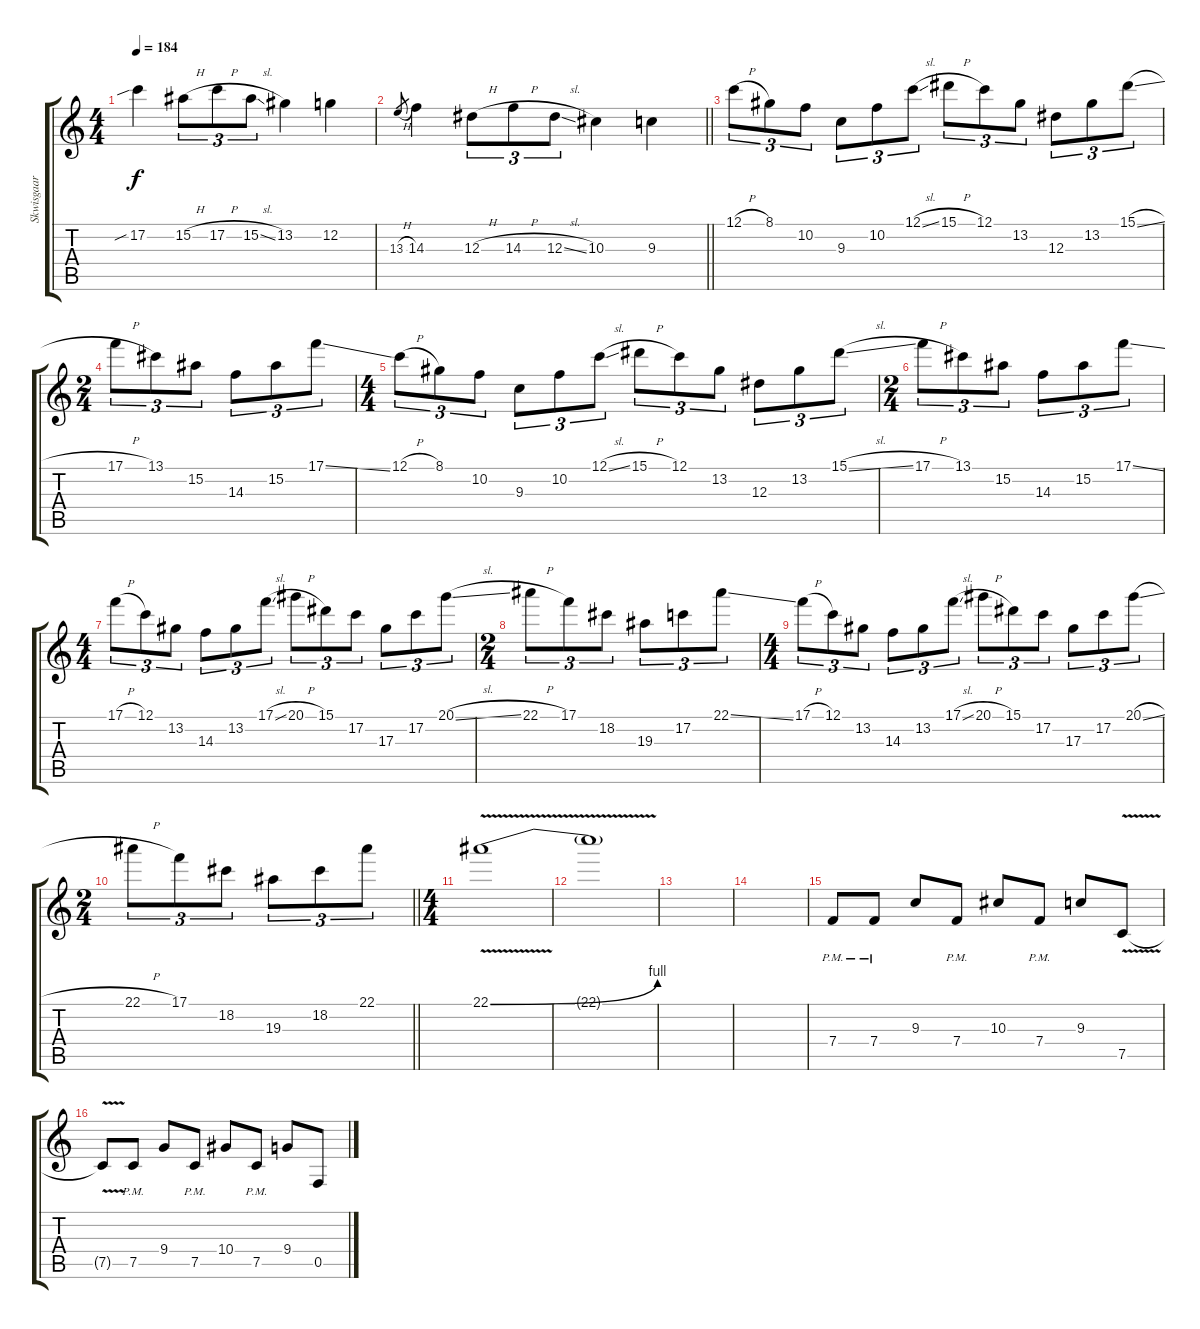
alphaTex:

\track ("Skwisgaar Skwigelf (Lead)" "Skwisgaar ") {instrument distortionguitar}
\staff {score tabs}
\tuning (C4 G3 Eb3 Bb2 F2 C2) {hide}
\ts (4 4)
\tempo 184
\clef g2
\ks aminor
17.2{sib}.4{dy f} 15.2{h}.8{tu (3 2)} 17.2{h}.8{tu (3 2)} 15.2{sl}.8{tu (3 2)} 13.2.4 12.2.4 |
\barLineRight lightlight
13.3{h}.8{gr} 14.3.4 12.3{h}.8{tu (3 2)} 14.3{h}.8{tu (3 2)} 12.3{sl}.8{tu (3 2)} 10.3.4 9.3.4 |
12.1{h}.8{tu (3 2) volume 13} 8.1.8{tu (3 2)} 10.2.8{tu (3 2)} 9.3.8{tu (3 2)} 10.2.8{tu (3 2)} 12.1{sl}.8{tu (3 2)} 15.1{h}.8{tu (3 2)} 12.1.8{tu (3 2)} 13.2.8{tu (3 2)} 12.3.8{tu (3 2)} 13.2.8{tu (3 2)} 15.1{sl}.8{tu (3 2)} |
\ts (2 4)
17.1{h}.8{tu (3 2)} 13.1.8{tu (3 2)} 15.2.8{tu (3 2)} 14.3.8{tu (3 2)} 15.2.8{tu (3 2)} 17.1{ss}.8{tu (3 2)} |
\ts (4 4)
12.1{h}.8{tu (3 2)} 8.1.8{tu (3 2)} 10.2.8{tu (3 2)} 9.3.8{tu (3 2)} 10.2.8{tu (3 2)} 12.1{sl}.8{tu (3 2)} 15.1{h}.8{tu (3 2)} 12.1.8{tu (3 2)} 13.2.8{tu (3 2)} 12.3.8{tu (3 2)} 13.2.8{tu (3 2)} 15.1{sl}.8{tu (3 2)} |
\ts (2 4)
17.1{h}.8{tu (3 2)} 13.1.8{tu (3 2)} 15.2.8{tu (3 2)} 14.3.8{tu (3 2)} 15.2.8{tu (3 2)} 17.1{ss}.8{tu (3 2)} |
\ts (4 4)
17.1{h}.8{tu (3 2)} 12.1.8{tu (3 2)} 13.2.8{tu (3 2)} 14.3.8{tu (3 2)} 13.2.8{tu (3 2)} 17.1{sl}.8{tu (3 2)} 20.1{h}.8{tu (3 2)} 15.1.8{tu (3 2)} 17.2.8{tu (3 2)} 17.3.8{tu (3 2)} 17.2.8{tu (3 2)} 20.1{sl}.8{tu (3 2)} |
\ts (2 4)
22.1{h}.8{tu (3 2)} 17.1.8{tu (3 2)} 18.2.8{tu (3 2)} 19.3.8{tu (3 2)} 17.2.8{tu (3 2)} 22.1{ss}.8{tu (3 2)} |
\ts (4 4)
17.1{h}.8{tu (3 2)} 12.1.8{tu (3 2)} 13.2.8{tu (3 2)} 14.3.8{tu (3 2)} 13.2.8{tu (3 2)} 17.1{sl}.8{tu (3 2)} 20.1{h}.8{tu (3 2)} 15.1.8{tu (3 2)} 17.2.8{tu (3 2)} 17.3.8{tu (3 2)} 17.2.8{tu (3 2)} 20.1{sl}.8{tu (3 2)} |
\ts (2 4)
\barLineRight lightlight
22.1{h}.8{tu (3 2)} 17.1.8{tu (3 2)} 18.2.8{tu (3 2)} 19.3.8{tu (3 2)} 18.2.8{tu (3 2)} 22.1.8{tu (3 2)} |
\ts (4 4)
22.1{be (bend 0 0 60 4) v}.1 |
22.1{t}.1 |
|
|
7.4{pm}.8 7.4{pm}.8 9.3.8 7.4{pm}.8 10.3.8 7.4{pm}.8 9.3.8 7.5{v}.8 |
7.5{t}.8 7.5{pm}.8 9.4.8 7.5{pm}.8 10.4.8 7.5{pm}.8 9.4.8 0.5.8
